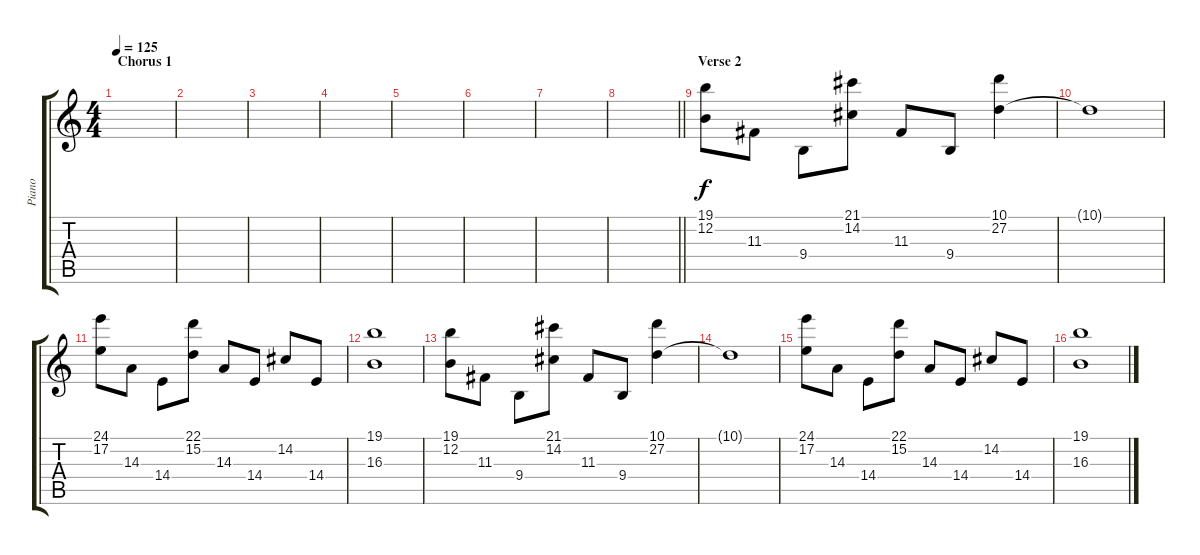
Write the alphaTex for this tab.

\track ("Piano" "Piano") {instrument acousticgrandpiano}
\staff {score tabs}
\tuning (E4 B3 G3 D3 A2 E2) {hide}
\ts (4 4)
\section ("" "Chorus 1")
\tempo 125
\clef g2
\ks c
|
|
|
|
|
|
|
\barLineRight lightlight
|
\section ("" "Verse 2")
(19.1 12.2).8 11.3.8 9.4.8 (21.1 14.2).8 11.3.8 9.4.8 (10.1 27.2).4 |
10.1{t}.1 |
(24.1 17.2).8 14.3.8 14.4.8 (22.1 15.2).8 14.3.8 14.4.8 14.2.8 14.4.8 |
(19.1 16.3).1 |
(19.1 12.2).8 11.3.8 9.4.8 (21.1 14.2).8 11.3.8 9.4.8 (10.1 27.2).4 |
10.1{t}.1 |
(24.1 17.2).8 14.3.8 14.4.8 (22.1 15.2).8 14.3.8 14.4.8 14.2.8 14.4.8 |
(19.1 16.3).1
